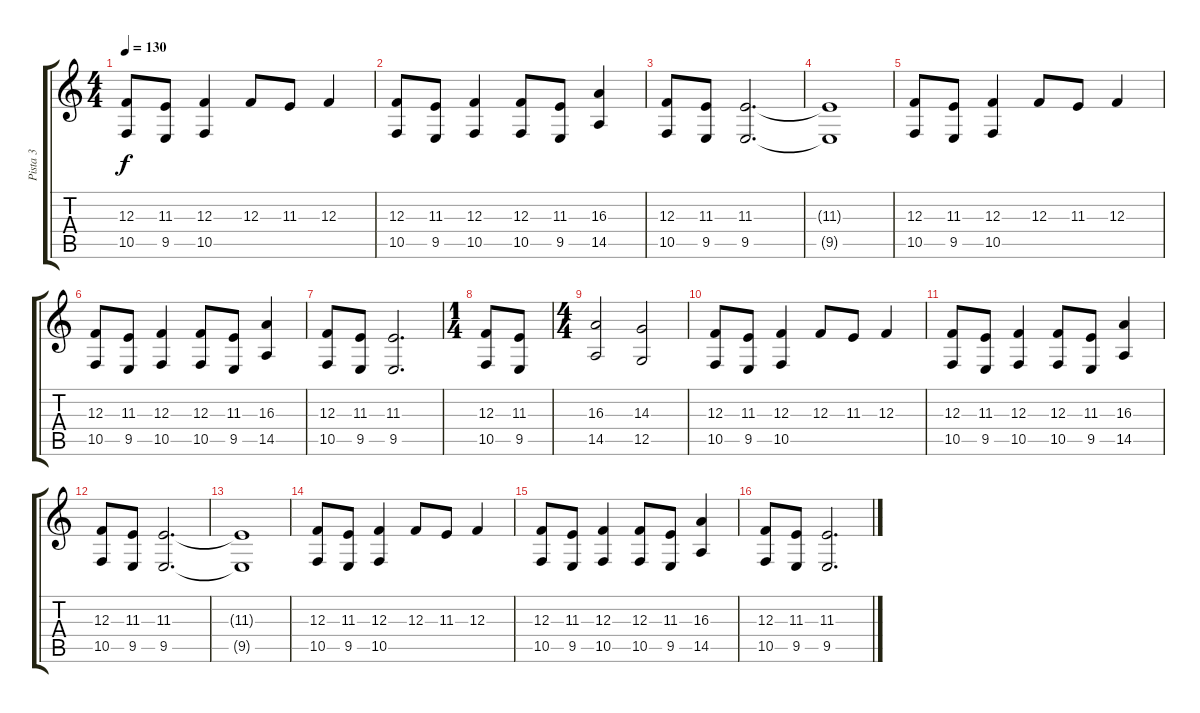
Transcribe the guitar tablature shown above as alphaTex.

\track ("Pista 3" "Pista 3") {instrument stringensemble1}
\staff {score tabs}
\tuning (D4 A3 F3 C3 G2 C2) {hide}
\ts (4 4)
\tempo 130
\clef g2
\ks c
(12.3 10.5).8{dy f} (11.3 9.5).8 (12.3 10.5).4 12.3.8 11.3.8 12.3.4 |
(12.3 10.5).8 (11.3 9.5).8 (12.3 10.5).4 (12.3 10.5).8 (11.3 9.5).8 (16.3 14.5).4 |
(12.3 10.5).8 (11.3 9.5).8 (11.3 9.5).2{d} |
(11.3{t} 9.5{t}).1 |
(12.3 10.5).8 (11.3 9.5).8 (12.3 10.5).4 12.3.8 11.3.8 12.3.4 |
(12.3 10.5).8 (11.3 9.5).8 (12.3 10.5).4 (12.3 10.5).8 (11.3 9.5).8 (16.3 14.5).4 |
(12.3 10.5).8 (11.3 9.5).8 (11.3 9.5).2{d} |
\ts (1 4)
(12.3 10.5).8 (11.3 9.5).8 |
\ts (4 4)
(16.3 14.5).2 (14.3 12.5).2 |
(12.3 10.5).8 (11.3 9.5).8 (12.3 10.5).4 12.3.8 11.3.8 12.3.4 |
(12.3 10.5).8 (11.3 9.5).8 (12.3 10.5).4 (12.3 10.5).8 (11.3 9.5).8 (16.3 14.5).4 |
(12.3 10.5).8 (11.3 9.5).8 (11.3 9.5).2{d} |
(11.3{t} 9.5{t}).1 |
(12.3 10.5).8 (11.3 9.5).8 (12.3 10.5).4 12.3.8 11.3.8 12.3.4 |
(12.3 10.5).8 (11.3 9.5).8 (12.3 10.5).4 (12.3 10.5).8 (11.3 9.5).8 (16.3 14.5).4 |
(12.3 10.5).8 (11.3 9.5).8 (11.3 9.5).2{d}
